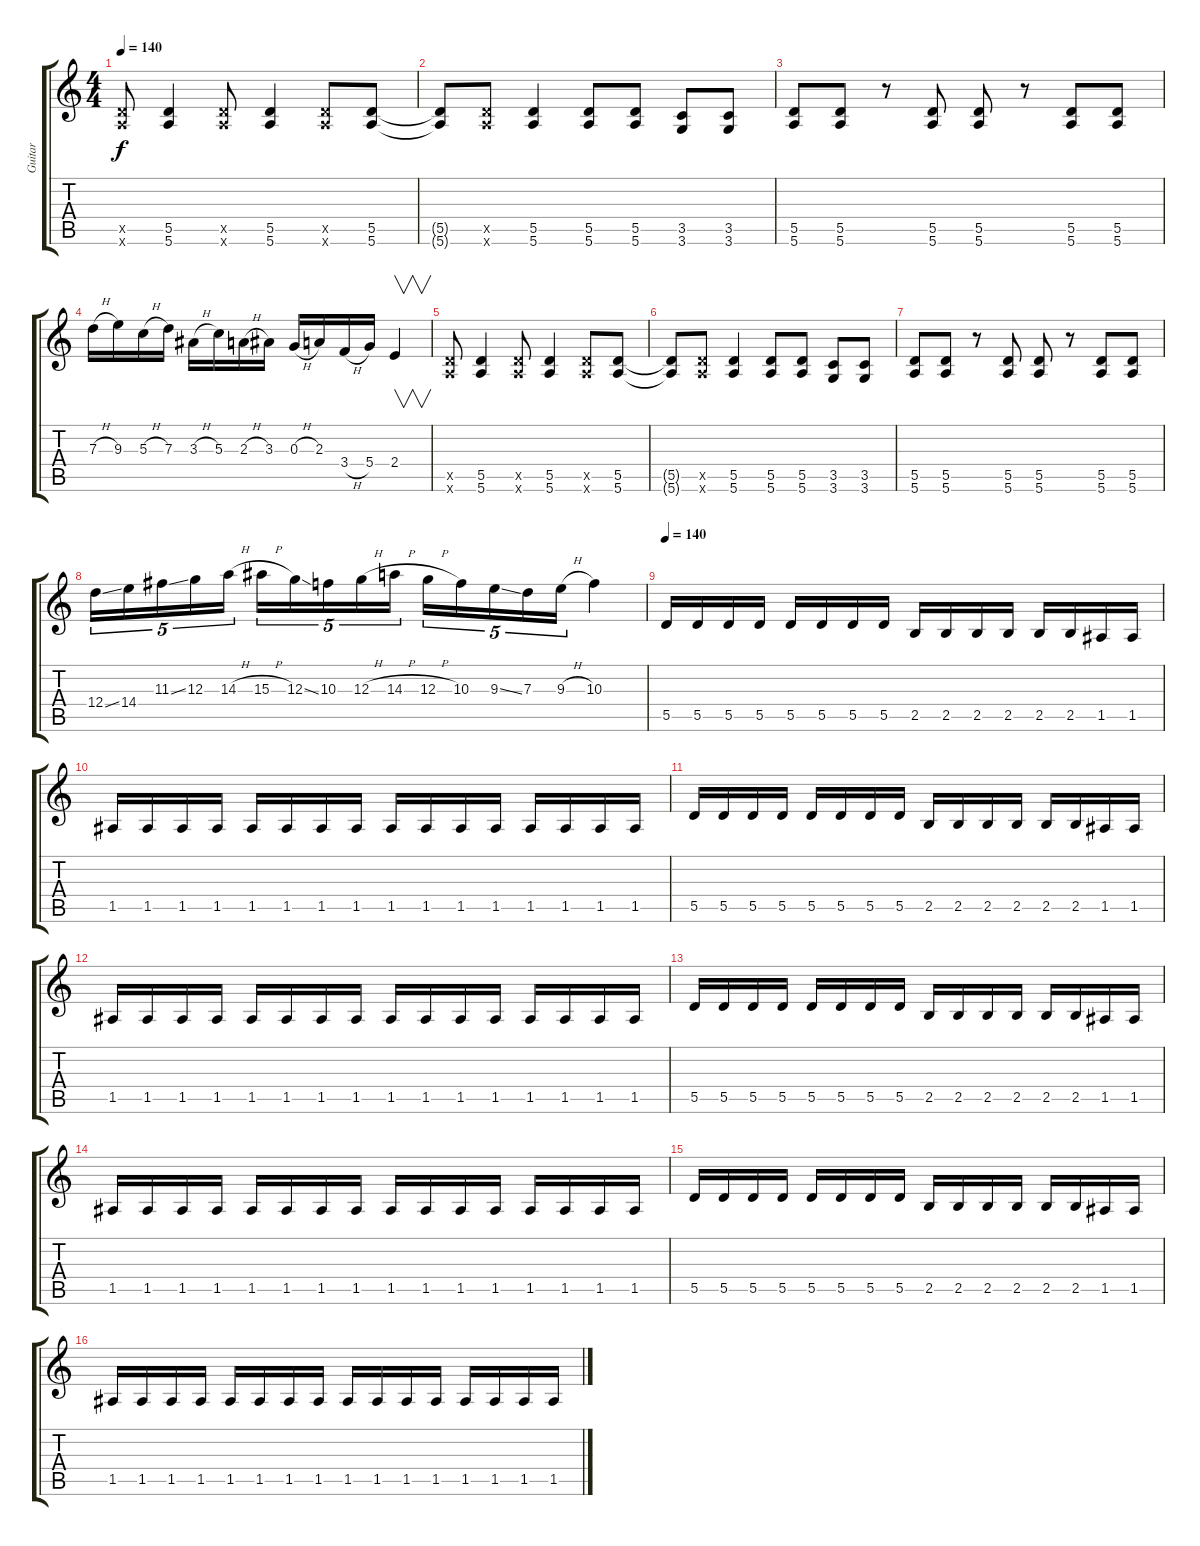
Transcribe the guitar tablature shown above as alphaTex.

\track ("Guitar" "Guitar") {instrument distortionguitar}
\staff {score tabs}
\tuning (E4 B3 G3 D3 A2 E2) {hide}
\ts (4 4)
\tempo 140
\clef g2
\ks c
(5.5{x} 5.6{x}).8{dy f volume 13} (5.5 5.6).4 (5.5{x} 5.6{x}).8 (5.5 5.6).4 (5.5{x} 5.6{x}).8 (5.5 5.6).8 |
(5.5{t} 5.6{t}).8 (5.5{x} 5.6{x}).8 (5.5 5.6).4 (5.5 5.6).8 (5.5 5.6).8 (3.5 3.6).8 (3.5 3.6).8 |
(5.5 5.6).8 (5.5 5.6).8 r.8 (5.5 5.6).8 (5.5 5.6).8 r.8 (5.5 5.6).8 (5.5 5.6).8 |
7.3{h}.16 9.3.16 5.3{h}.16 7.3.16 3.3{h}.16 5.3.16 2.3{h}.16 3.3.16 0.3{h}.16 2.3.16 3.4{h}.16 5.4.16 2.4.4{v} |
(5.5{x} 5.6{x}).8 (5.5 5.6).4 (5.5{x} 5.6{x}).8 (5.5 5.6).4 (5.5{x} 5.6{x}).8 (5.5 5.6).8 |
(5.5{t} 5.6{t}).8 (5.5{x} 5.6{x}).8 (5.5 5.6).4 (5.5 5.6).8 (5.5 5.6).8 (3.5 3.6).8 (3.5 3.6).8 |
(5.5 5.6).8 (5.5 5.6).8 r.8 (5.5 5.6).8 (5.5 5.6).8 r.8 (5.5 5.6).8 (5.5 5.6).8 |
12.4{ss}.16{tu (5 4)} 14.4.16{tu (5 4)} 11.3{ss}.16{tu (5 4)} 12.3.16{tu (5 4)} 14.3{h}.16{tu (5 4)} 15.3{h}.16{tu (5 4)} 12.3{ss}.16{tu (5 4)} 10.3.16{tu (5 4)} 12.3{h}.16{tu (5 4)} 14.3{h}.16{tu (5 4)} 12.3{h}.16{tu (5 4)} 10.3.16{tu (5 4)} 9.3{ss}.16{tu (5 4)} 7.3.16{tu (5 4)} 9.3{h}.16{tu (5 4)} 10.3.4 |
\tempo 140
5.5.16 5.5.16 5.5.16 5.5.16 5.5.16 5.5.16 5.5.16 5.5.16 2.5.16 2.5.16 2.5.16 2.5.16 2.5.16 2.5.16 1.5.16 1.5.16 |
1.5.16 1.5.16 1.5.16 1.5.16 1.5.16 1.5.16 1.5.16 1.5.16 1.5.16 1.5.16 1.5.16 1.5.16 1.5.16 1.5.16 1.5.16 1.5.16 |
5.5.16 5.5.16 5.5.16 5.5.16 5.5.16 5.5.16 5.5.16 5.5.16 2.5.16 2.5.16 2.5.16 2.5.16 2.5.16 2.5.16 1.5.16 1.5.16 |
1.5.16 1.5.16 1.5.16 1.5.16 1.5.16 1.5.16 1.5.16 1.5.16 1.5.16 1.5.16 1.5.16 1.5.16 1.5.16 1.5.16 1.5.16 1.5.16 |
5.5.16 5.5.16 5.5.16 5.5.16 5.5.16 5.5.16 5.5.16 5.5.16 2.5.16 2.5.16 2.5.16 2.5.16 2.5.16 2.5.16 1.5.16 1.5.16 |
1.5.16 1.5.16 1.5.16 1.5.16 1.5.16 1.5.16 1.5.16 1.5.16 1.5.16 1.5.16 1.5.16 1.5.16 1.5.16 1.5.16 1.5.16 1.5.16 |
5.5.16 5.5.16 5.5.16 5.5.16 5.5.16 5.5.16 5.5.16 5.5.16 2.5.16 2.5.16 2.5.16 2.5.16 2.5.16 2.5.16 1.5.16 1.5.16 |
1.5.16 1.5.16 1.5.16 1.5.16 1.5.16 1.5.16 1.5.16 1.5.16 1.5.16 1.5.16 1.5.16 1.5.16 1.5.16 1.5.16 1.5.16 1.5.16
